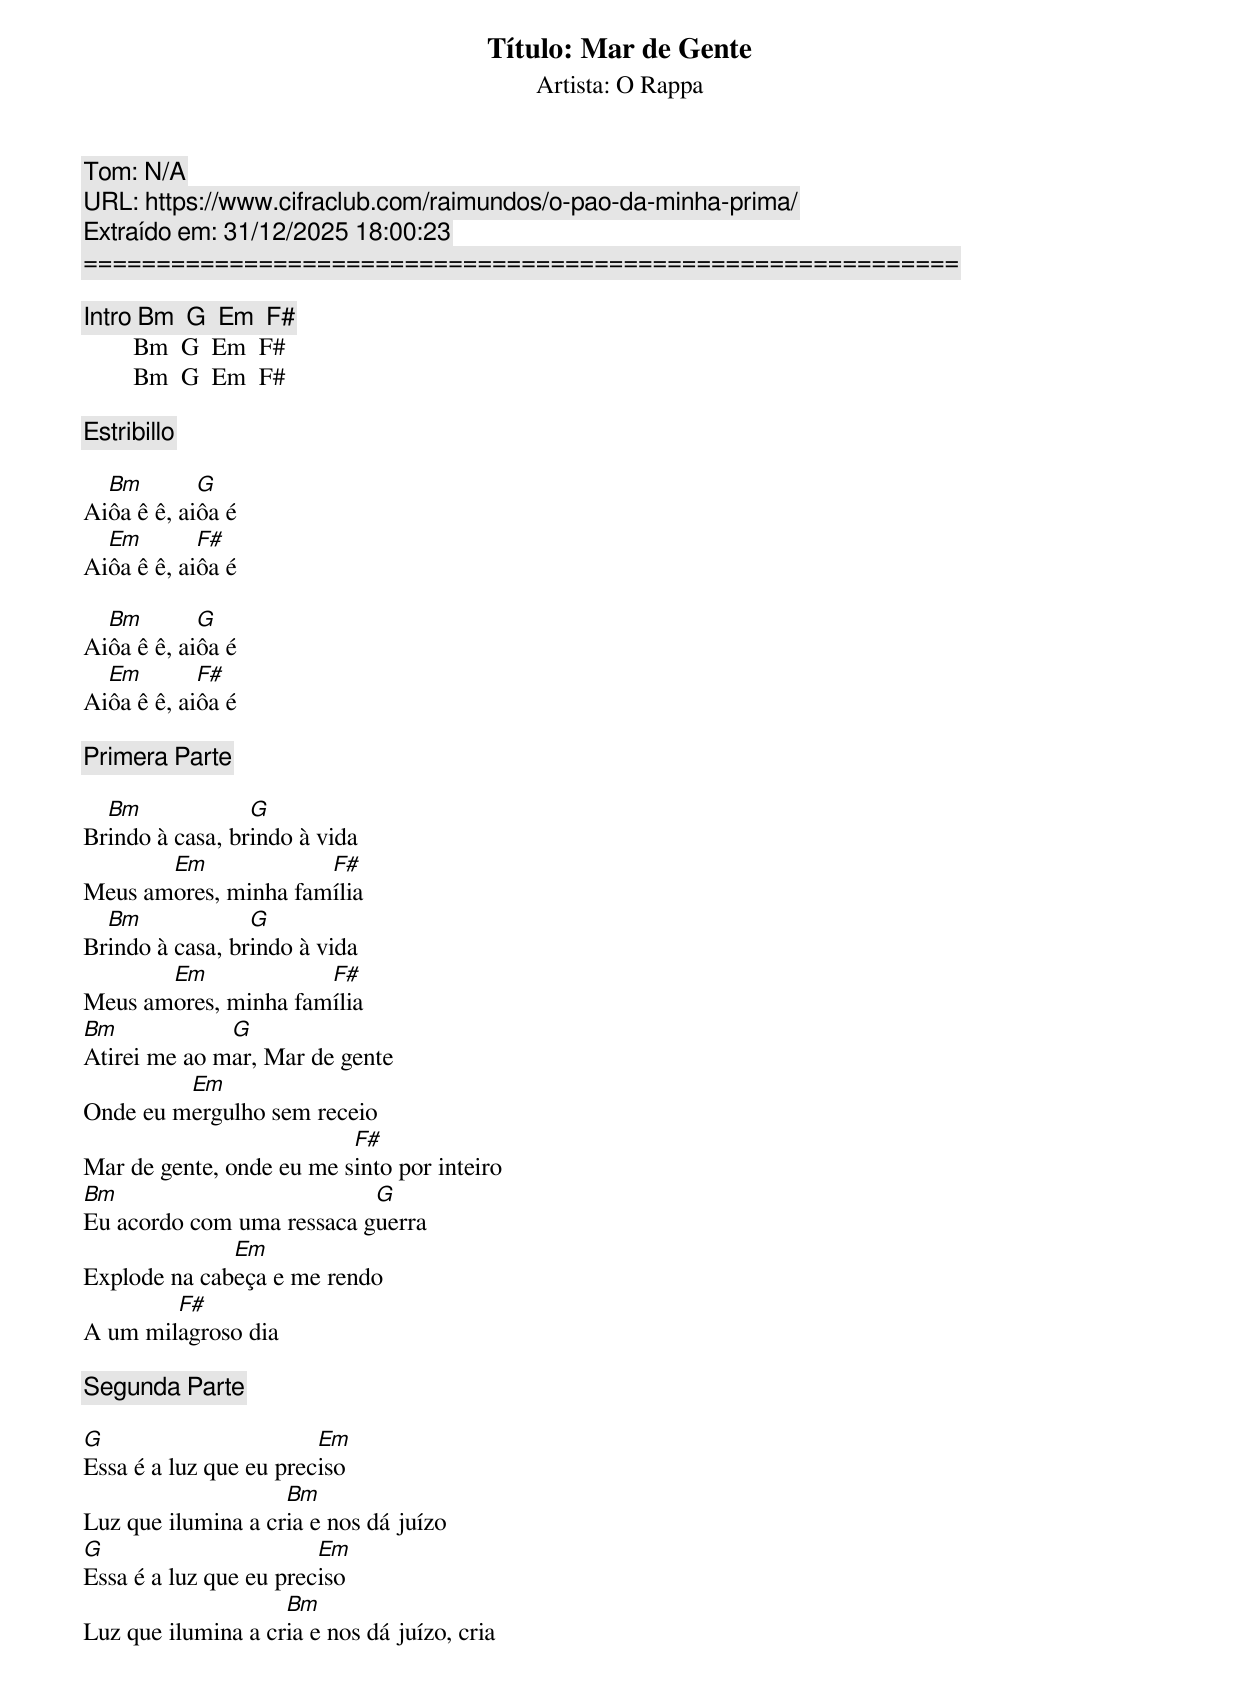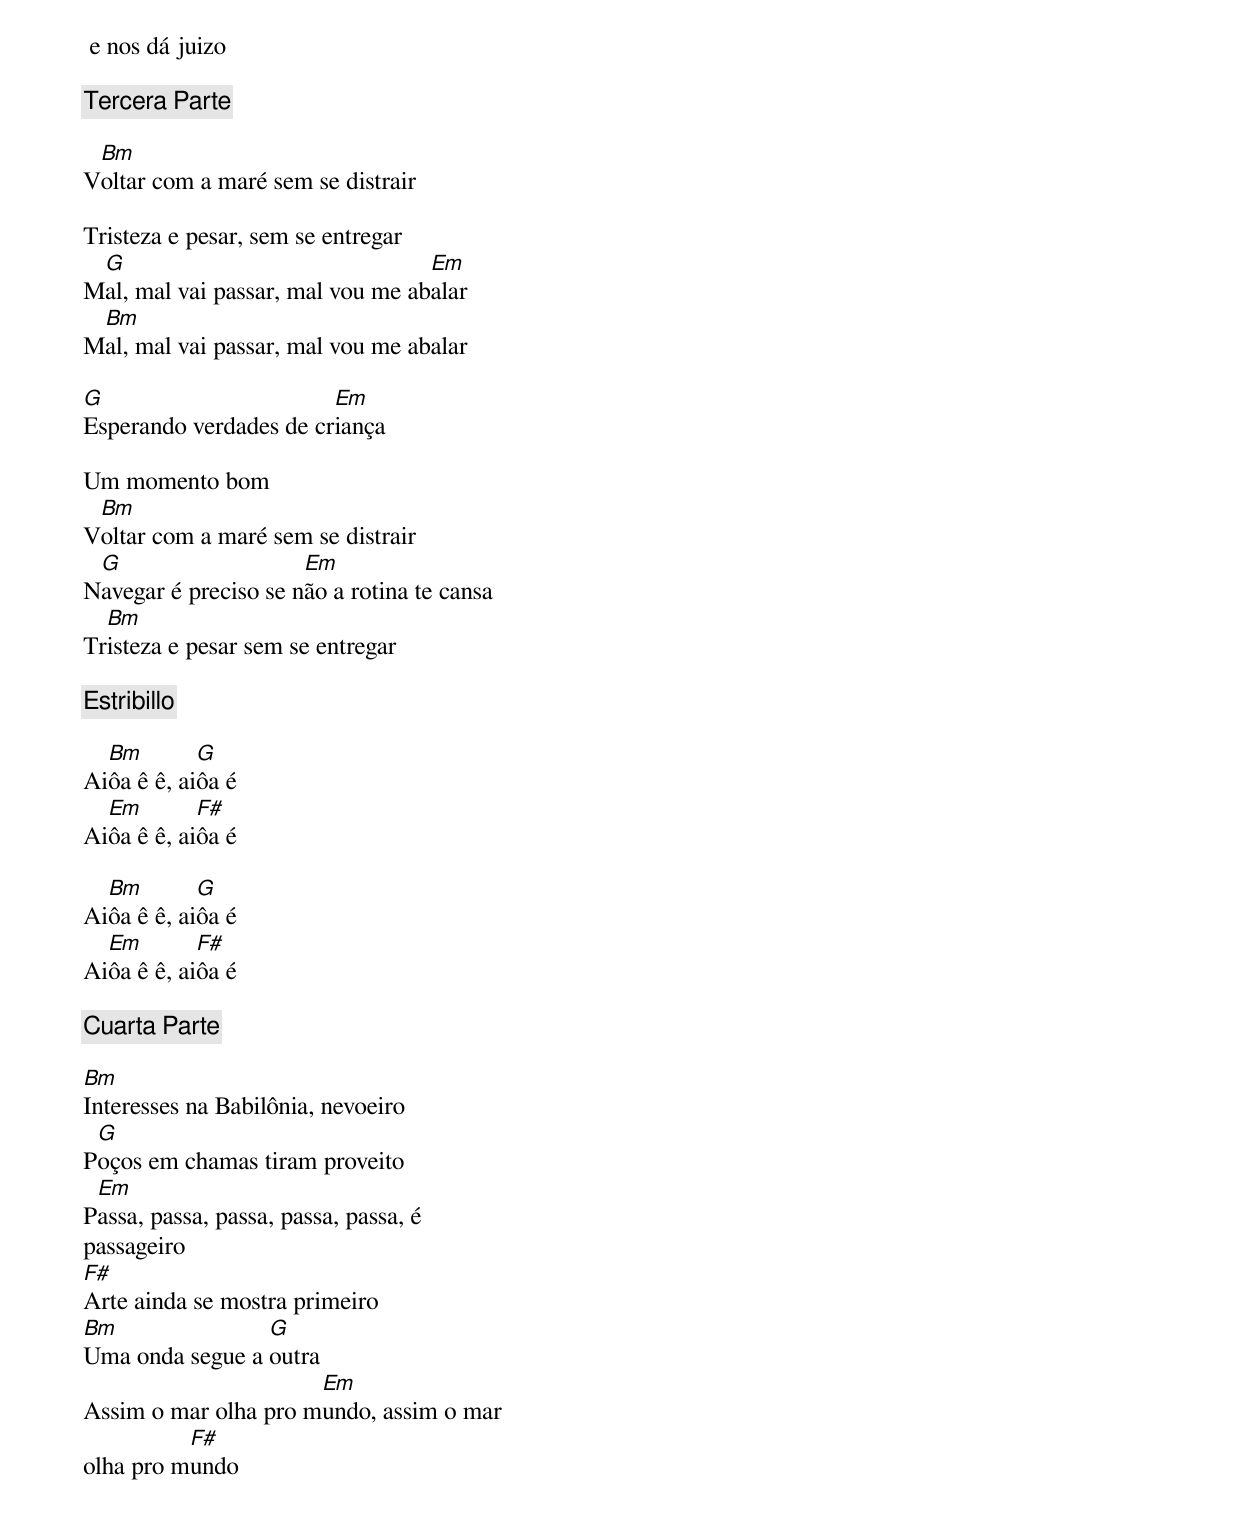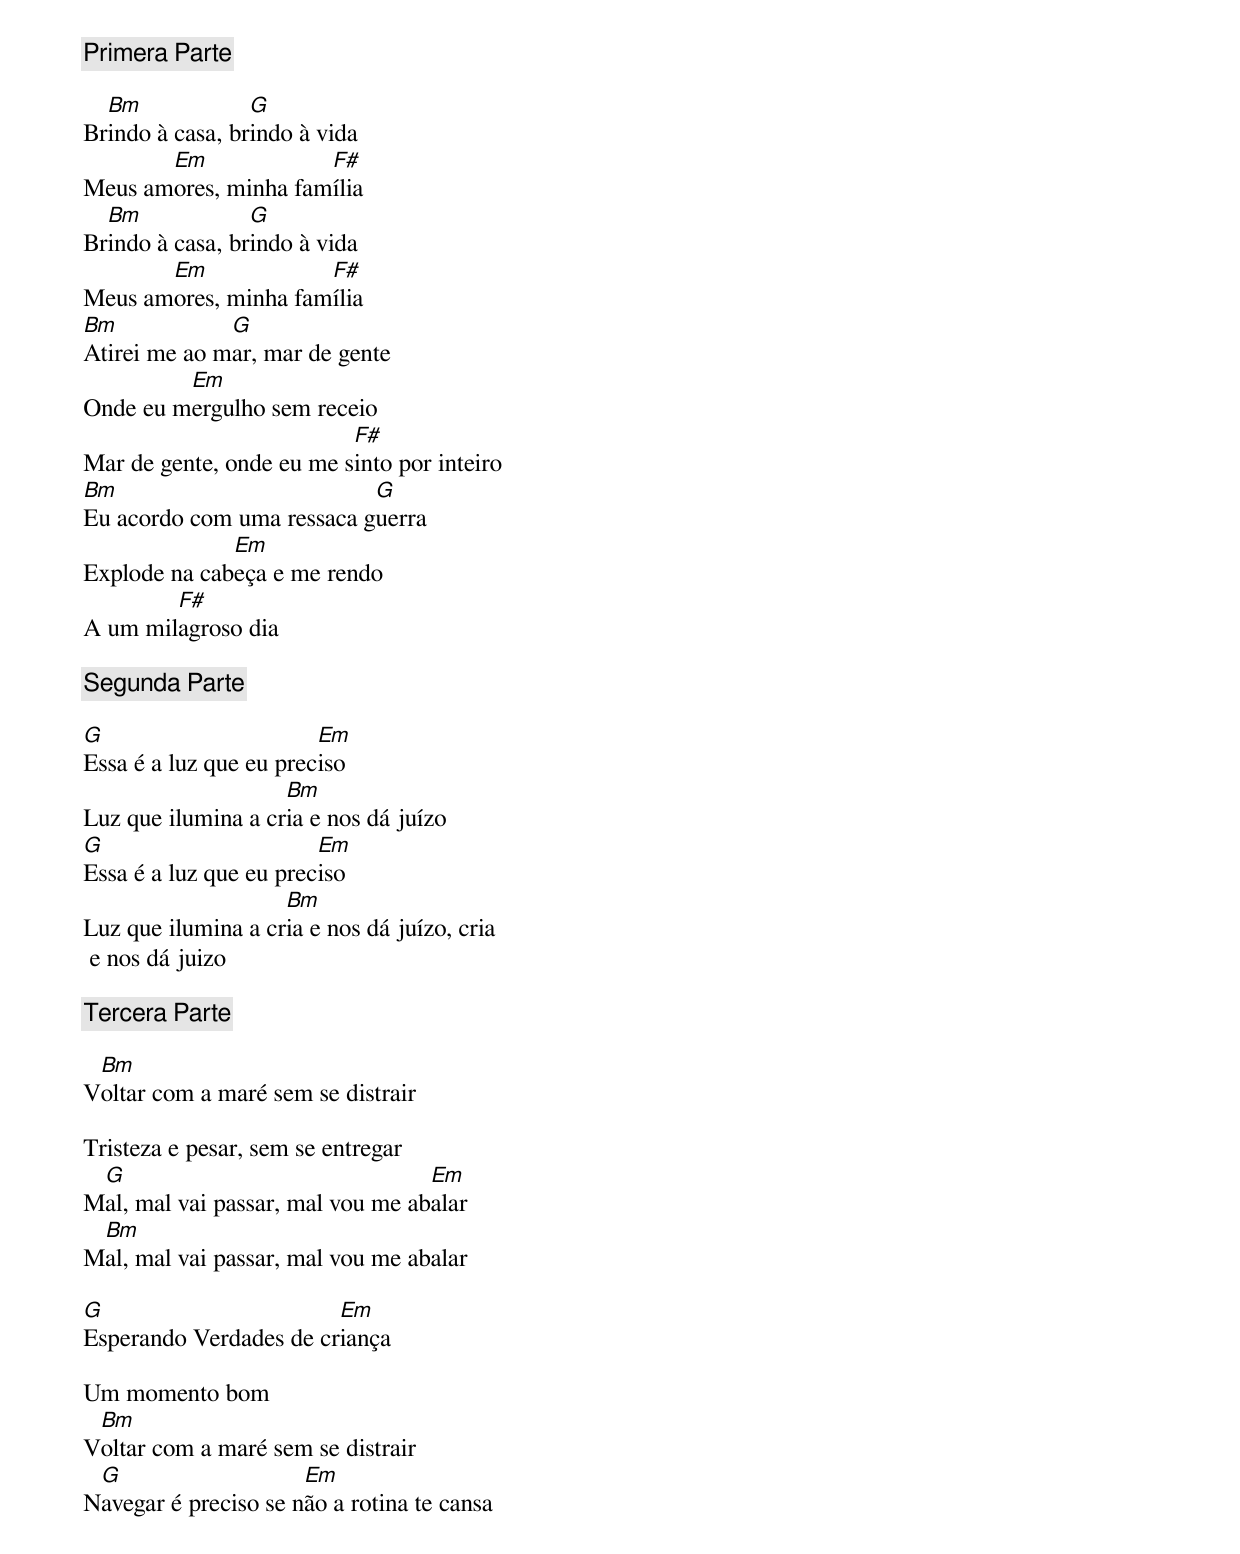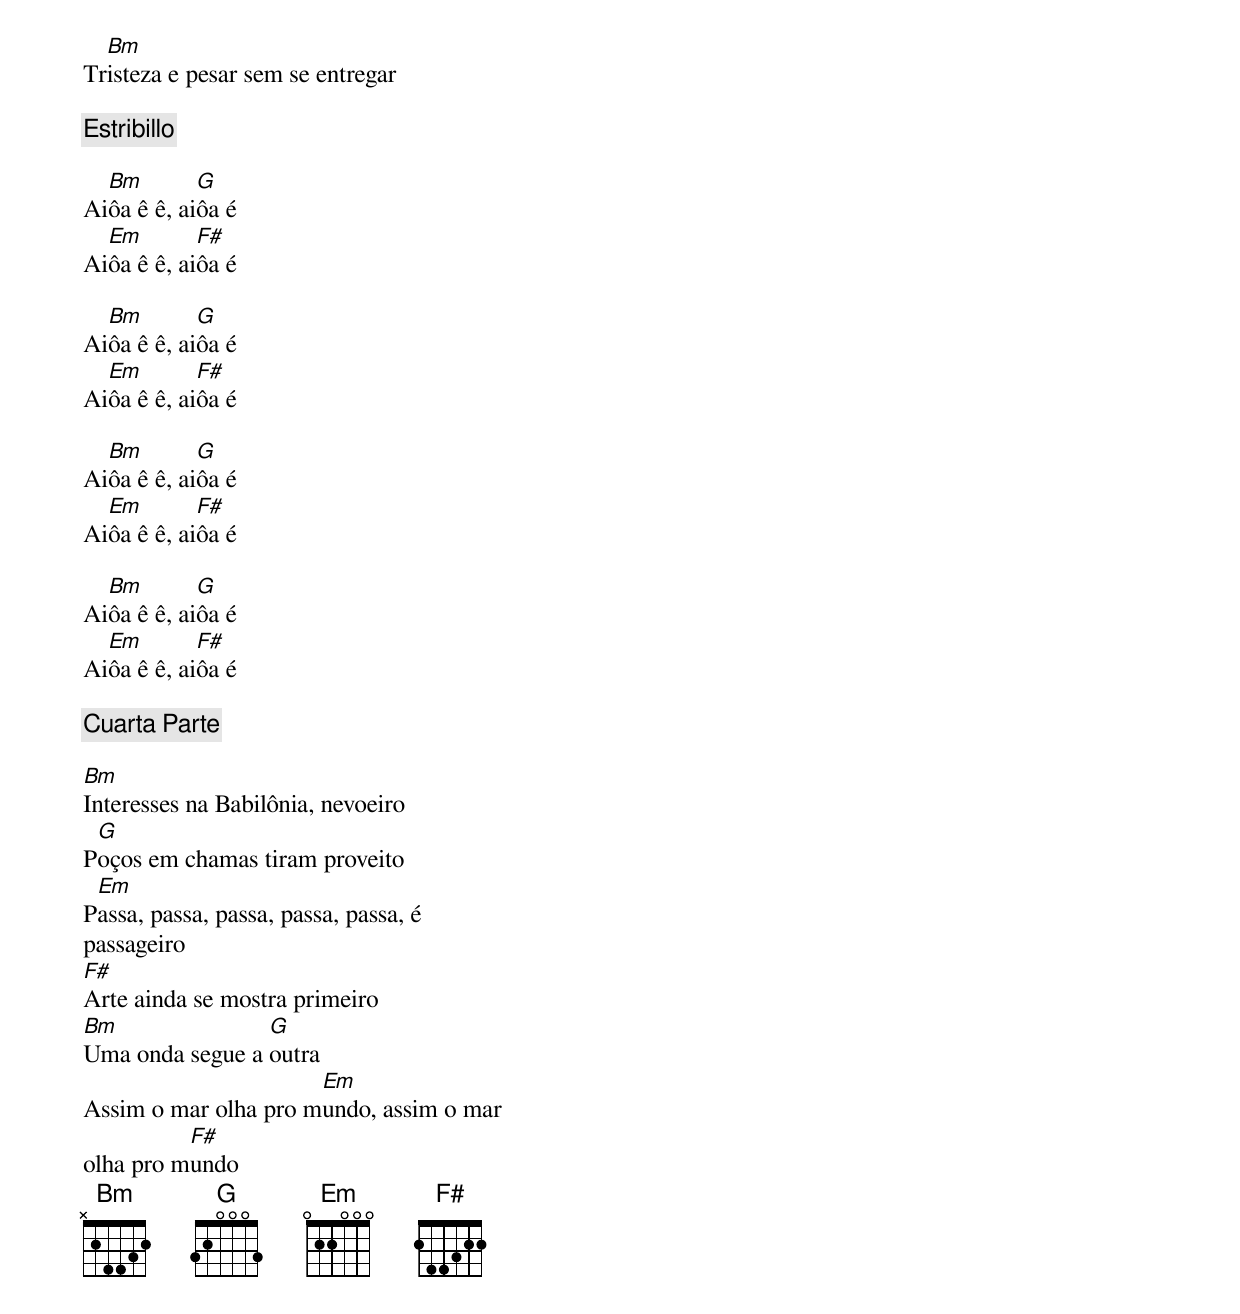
Título: Mar de Gente
Artista: O Rappa
Tom: N/A
URL: https://www.cifraclub.com/raimundos/o-pao-da-minha-prima/
Extraído em: 31/12/2025 18:00:23
============================================================

[Intro] Bm  G  Em  F#
        Bm  G  Em  F#
        Bm  G  Em  F#

[Estribillo]

  Bm        G
Aiôa ê ê, aiôa é
  Em        F#
Aiôa ê ê, aiôa é

  Bm        G
Aiôa ê ê, aiôa é
  Em        F#
Aiôa ê ê, aiôa é

[Primera Parte]

  Bm             G
Brindo à casa, brindo à vida
       Em             F#
Meus amores, minha família
  Bm             G
Brindo à casa, brindo à vida
       Em             F#
Meus amores, minha família
Bm            G
Atirei me ao mar, Mar de gente
         Em
Onde eu mergulho sem receio
                          F#
Mar de gente, onde eu me sinto por inteiro
Bm                         G
Eu acordo com uma ressaca guerra
              Em
Explode na cabeça e me rendo
        F#
A um milagroso dia

[Segunda Parte]

G                       Em
Essa é a luz que eu preciso
                    Bm
Luz que ilumina a cria e nos dá juízo
G                       Em
Essa é a luz que eu preciso
                    Bm
Luz que ilumina a cria e nos dá juízo, cria
 e nos dá juizo

[Tercera Parte]

 Bm
Voltar com a maré sem se distrair

Tristeza e pesar, sem se entregar
 G                                Em
Mal, mal vai passar, mal vou me abalar
 Bm
Mal, mal vai passar, mal vou me abalar

G                       Em
Esperando verdades de criança

Um momento bom
 Bm
Voltar com a maré sem se distrair
 G                    Em
Navegar é preciso se não a rotina te cansa
  Bm
Tristeza e pesar sem se entregar

[Estribillo]

  Bm        G
Aiôa ê ê, aiôa é
  Em        F#
Aiôa ê ê, aiôa é

  Bm        G
Aiôa ê ê, aiôa é
  Em        F#
Aiôa ê ê, aiôa é

[Cuarta Parte]

Bm
Interesses na Babilônia, nevoeiro
 G
Poços em chamas tiram proveito
 Em
Passa, passa, passa, passa, passa, é
passageiro
F#
Arte ainda se mostra primeiro
Bm               G
Uma onda segue a outra
                      Em
Assim o mar olha pro mundo, assim o mar
          F#
olha pro mundo

[Primera Parte]

  Bm             G
Brindo à casa, brindo à vida
       Em             F#
Meus amores, minha família
  Bm             G
Brindo à casa, brindo à vida
       Em             F#
Meus amores, minha família
Bm            G
Atirei me ao mar, mar de gente
         Em
Onde eu mergulho sem receio
                          F#
Mar de gente, onde eu me sinto por inteiro
Bm                         G
Eu acordo com uma ressaca guerra
              Em
Explode na cabeça e me rendo
        F#
A um milagroso dia

[Segunda Parte]

G                       Em
Essa é a luz que eu preciso
                    Bm
Luz que ilumina a cria e nos dá juízo
G                       Em
Essa é a luz que eu preciso
                    Bm
Luz que ilumina a cria e nos dá juízo, cria
 e nos dá juizo

[Tercera Parte]

 Bm
Voltar com a maré sem se distrair

Tristeza e pesar, sem se entregar
 G                                Em
Mal, mal vai passar, mal vou me abalar
 Bm
Mal, mal vai passar, mal vou me abalar

G                       Em
Esperando Verdades de criança

Um momento bom
 Bm
Voltar com a maré sem se distrair
 G                    Em
Navegar é preciso se não a rotina te cansa
  Bm
Tristeza e pesar sem se entregar

[Estribillo]

  Bm        G
Aiôa ê ê, aiôa é
  Em        F#
Aiôa ê ê, aiôa é

  Bm        G
Aiôa ê ê, aiôa é
  Em        F#
Aiôa ê ê, aiôa é

  Bm        G
Aiôa ê ê, aiôa é
  Em        F#
Aiôa ê ê, aiôa é

  Bm        G
Aiôa ê ê, aiôa é
  Em        F#
Aiôa ê ê, aiôa é

[Cuarta Parte]

Bm
Interesses na Babilônia, nevoeiro
 G
Poços em chamas tiram proveito
 Em
Passa, passa, passa, passa, passa, é
passageiro
F#
Arte ainda se mostra primeiro
Bm               G
Uma onda segue a outra
                      Em
Assim o mar olha pro mundo, assim o mar
          F#
olha pro mundo
